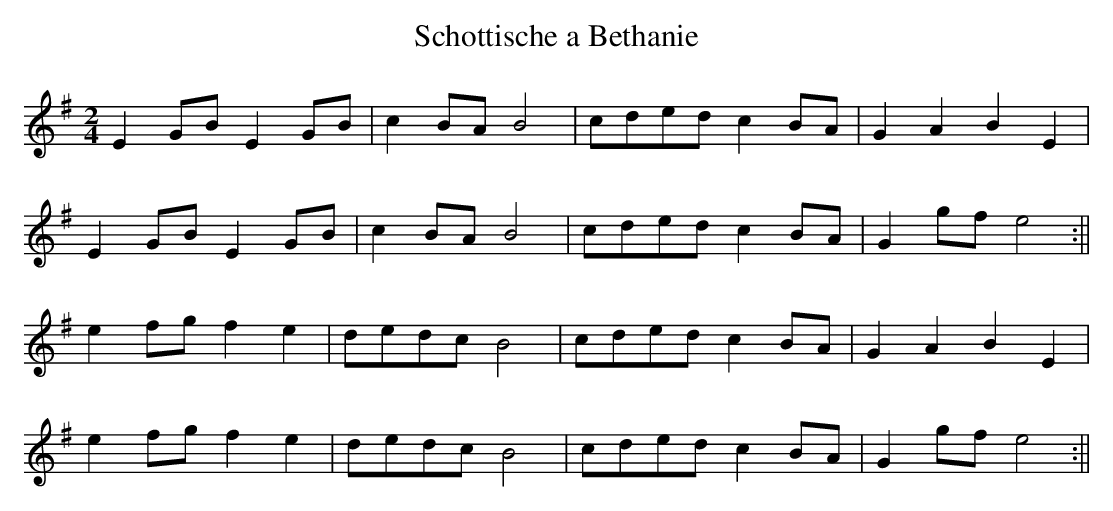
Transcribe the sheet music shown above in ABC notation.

X:1
T:Schottische a Bethanie
M:2/4
L:1/8
K:Em
E2GB E2GB|c2BA B4|cded c2BA|G2A2 B2E2|
E2GB E2GB|c2BA B4|cded c2BA|G2gf e4:||
e2fg f2e2|dedc B4|cded c2BA|G2A2 B2E2|
e2fg f2e2|dedc B4|cded c2BA|G2gf e4:||
